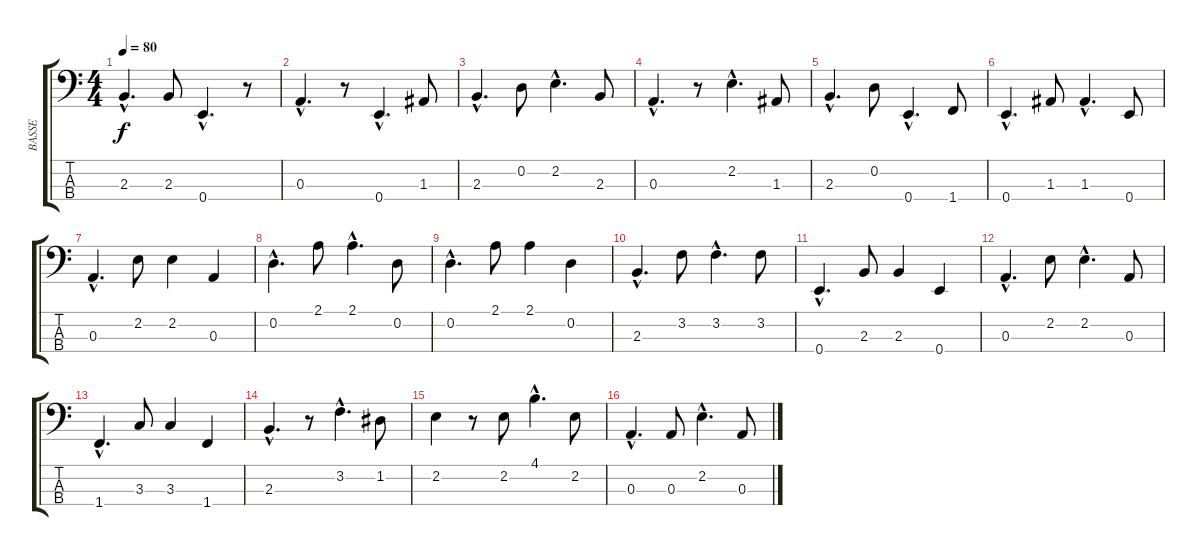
\track ("BASSE" "BASSE") {instrument fretlessbass}
\staff {score tabs}
\tuning (G2 D2 A1 E1) {hide}
\ts (4 4)
\tempo 80
\clef f4
\ks c
2.3{hac}.4{d dy f} 2.3.8 0.4{hac}.4{d} r.8 |
0.3{hac}.4{d} r.8 0.4{hac}.4{d} 1.3.8 |
2.3{hac}.4{d} 0.2.8 2.2{hac}.4{d} 2.3.8 |
0.3{hac}.4{d} r.8 2.2{hac}.4{d} 1.3.8 |
2.3{hac}.4{d} 0.2.8 0.4{hac}.4{d} 1.4.8 |
0.4{hac}.4{d} 1.3.8 1.3{hac}.4{d} 0.4.8 |
0.3{hac}.4{d} 2.2.8 2.2.4 0.3.4 |
0.2{hac}.4{d} 2.1.8 2.1{hac}.4{d} 0.2.8 |
0.2{hac}.4{d} 2.1.8 2.1.4 0.2.4 |
2.3{hac}.4{d} 3.2.8 3.2{hac}.4{d} 3.2.8 |
0.4{hac}.4{d} 2.3.8 2.3.4 0.4.4 |
0.3{hac}.4{d} 2.2.8 2.2{hac}.4{d} 0.3.8 |
1.4{hac}.4{d} 3.3.8 3.3.4 1.4.4 |
2.3{hac}.4{d} r.8 3.2{hac}.4{d} 1.2.8 |
2.2.4 r.8 2.2.8 4.1{hac}.4{d} 2.2.8 |
0.3{hac}.4{d} 0.3.8 2.2{hac}.4{d} 0.3.8
